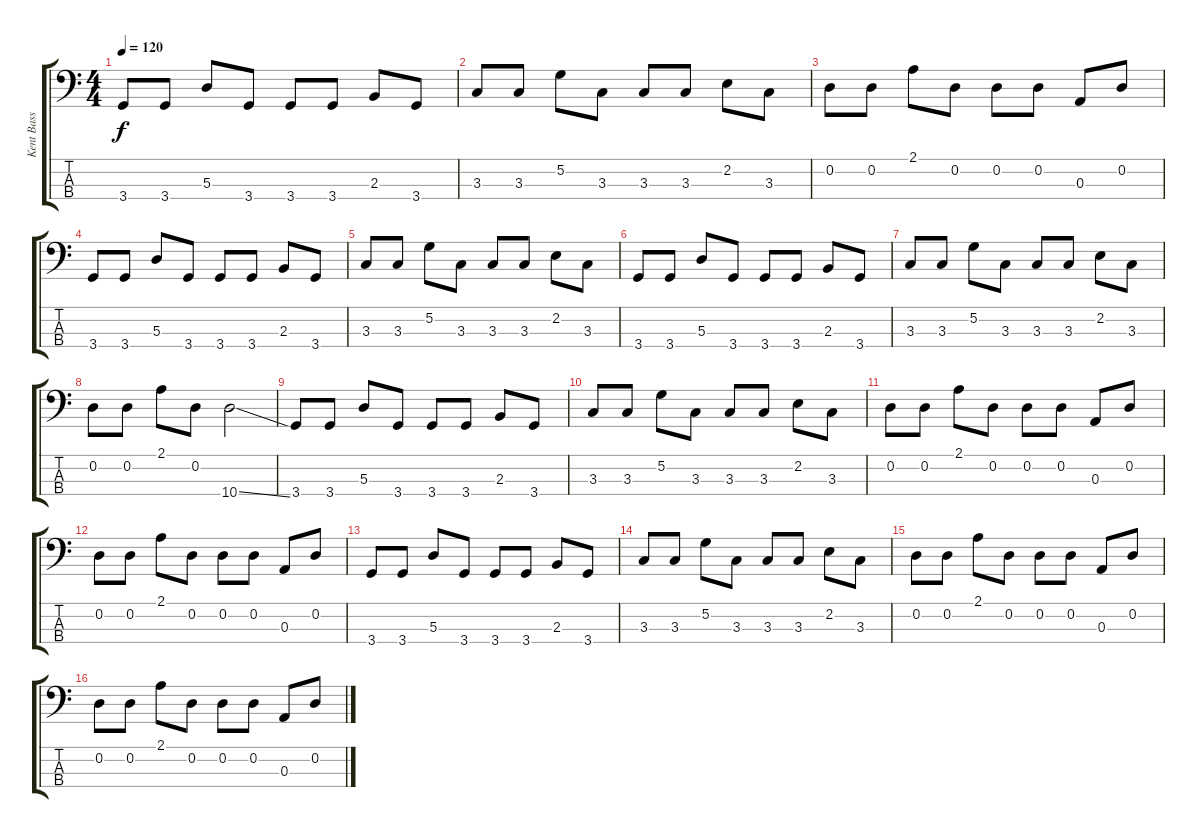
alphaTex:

\track ("Kent Bass" "Kent Bass") {instrument electricbassfinger}
\staff {score tabs}
\tuning (G2 D2 A1 E1) {hide}
\ts (4 4)
\tempo 120
\clef f4
\ks c
3.4.8{dy f} 3.4.8 5.3.8 3.4.8 3.4.8 3.4.8 2.3.8 3.4.8 |
3.3.8 3.3.8 5.2.8 3.3.8 3.3.8 3.3.8 2.2.8 3.3.8 |
0.2.8 0.2.8 2.1.8 0.2.8 0.2.8 0.2.8 0.3.8 0.2.8 |
3.4.8 3.4.8 5.3.8 3.4.8 3.4.8 3.4.8 2.3.8 3.4.8 |
3.3.8 3.3.8 5.2.8 3.3.8 3.3.8 3.3.8 2.2.8 3.3.8 |
3.4.8 3.4.8 5.3.8 3.4.8 3.4.8 3.4.8 2.3.8 3.4.8 |
3.3.8 3.3.8 5.2.8 3.3.8 3.3.8 3.3.8 2.2.8 3.3.8 |
0.2.8 0.2.8 2.1.8 0.2.8 10.4{ss}.2 |
3.4.8 3.4.8 5.3.8 3.4.8 3.4.8 3.4.8 2.3.8 3.4.8 |
3.3.8 3.3.8 5.2.8 3.3.8 3.3.8 3.3.8 2.2.8 3.3.8 |
0.2.8 0.2.8 2.1.8 0.2.8 0.2.8 0.2.8 0.3.8 0.2.8 |
0.2.8 0.2.8 2.1.8 0.2.8 0.2.8 0.2.8 0.3.8 0.2.8 |
3.4.8 3.4.8 5.3.8 3.4.8 3.4.8 3.4.8 2.3.8 3.4.8 |
3.3.8 3.3.8 5.2.8 3.3.8 3.3.8 3.3.8 2.2.8 3.3.8 |
0.2.8 0.2.8 2.1.8 0.2.8 0.2.8 0.2.8 0.3.8 0.2.8 |
0.2.8 0.2.8 2.1.8 0.2.8 0.2.8 0.2.8 0.3.8 0.2.8
